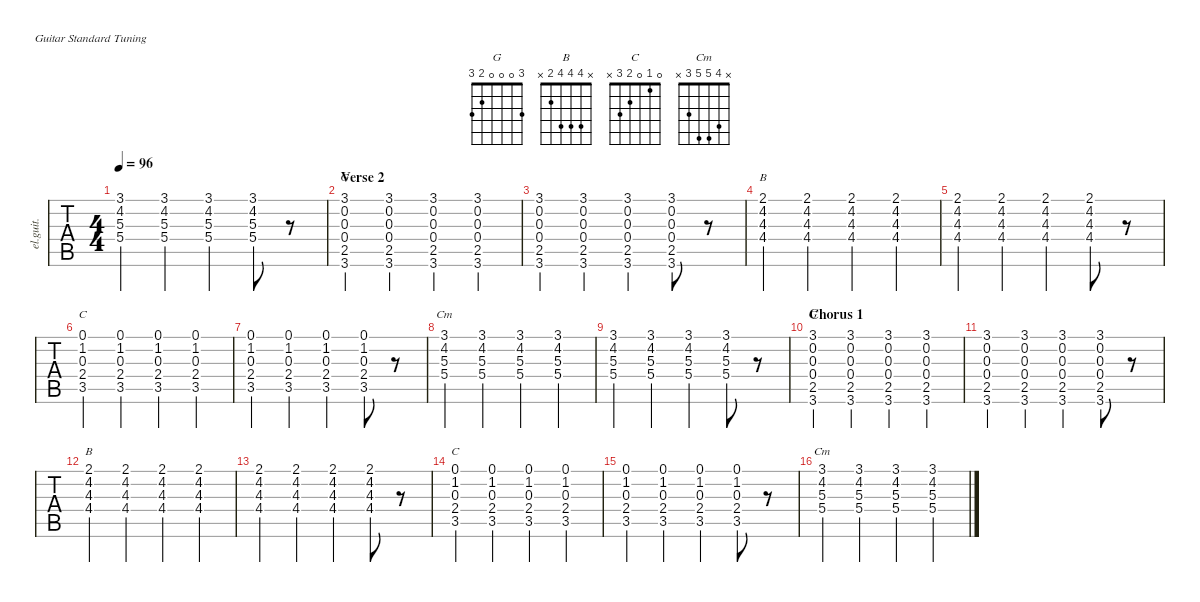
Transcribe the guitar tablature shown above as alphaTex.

\defaultSystemsLayout 4
\hideDynamics
\bracketExtendMode nobrackets
\track ("Guitar L3" "el.guit.") {instrument electricguitarclean}
\staff {tabs}
\tuning (E4 B3 G3 D3 A2 E2)
\chord ("G" 3 0 0 0 2 3) {showfingering false}
\chord ("B" x 4 4 4 2 x) {showfingering false}
\chord ("C" 0 1 0 2 3 x) {showfingering false}
\chord ("Cm" x 4 5 5 3 x) {showfingering false}
\ts (4 4)
\tempo 96
\clef g2
\ks g
(5.4{acc forcenatural} 5.3{acc forcenatural} 4.2{acc b} 3.1{acc forcenatural}).4{dy mf} (5.4{acc forcenatural} 5.3{acc forcenatural} 4.2{acc b} 3.1{acc forcenatural}).4 (5.4{acc forcenatural} 5.3{acc forcenatural} 4.2{acc b} 3.1{acc forcenatural}).4 (5.4{acc forcenatural} 5.3{acc forcenatural} 4.2{acc b} 3.1{acc forcenatural}).8 r.8 |
\section ("" "Verse 2")
(3.6{acc forcenatural} 2.5{acc forcenatural} 0.4{acc forcenatural} 0.3{acc forcenatural} 0.2{acc forcenatural} 3.1{acc forcenatural}).4{ch "G"} (3.6{acc forcenatural} 2.5{acc forcenatural} 0.4{acc forcenatural} 0.3{acc forcenatural} 0.2{acc forcenatural} 3.1{acc forcenatural}).4 (3.6{acc forcenatural} 2.5{acc forcenatural} 0.4{acc forcenatural} 0.3{acc forcenatural} 0.2{acc forcenatural} 3.1{acc forcenatural}).4 (3.6{acc forcenatural} 2.5{acc forcenatural} 0.4{acc forcenatural} 0.3{acc forcenatural} 0.2{acc forcenatural} 3.1{acc forcenatural}).4 |
(3.6{acc forcenatural} 2.5{acc forcenatural} 0.4{acc forcenatural} 0.3{acc forcenatural} 0.2{acc forcenatural} 3.1{acc forcenatural}).4 (3.6{acc forcenatural} 2.5{acc forcenatural} 0.4{acc forcenatural} 0.3{acc forcenatural} 0.2{acc forcenatural} 3.1{acc forcenatural}).4 (3.6{acc forcenatural} 2.5{acc forcenatural} 0.4{acc forcenatural} 0.3{acc forcenatural} 0.2{acc forcenatural} 3.1{acc forcenatural}).4 (3.6{acc forcenatural} 2.5{acc forcenatural} 0.4{acc forcenatural} 0.3{acc forcenatural} 0.2{acc forcenatural} 3.1{acc forcenatural}).8 r.8 |
(4.4{acc #} 4.3{acc forcenatural} 4.2{acc #} 2.1{acc #}).4{ch "B"} (4.4{acc #} 4.3{acc forcenatural} 4.2{acc #} 2.1{acc #}).4 (4.4{acc #} 4.3{acc forcenatural} 4.2{acc #} 2.1{acc #}).4 (4.4{acc #} 4.3{acc forcenatural} 4.2{acc #} 2.1{acc #}).4 |
(4.4{acc #} 4.3{acc forcenatural} 4.2{acc #} 2.1{acc #}).4 (4.4{acc #} 4.3{acc forcenatural} 4.2{acc #} 2.1{acc #}).4 (4.4{acc #} 4.3{acc forcenatural} 4.2{acc #} 2.1{acc #}).4 (4.4{acc #} 4.3{acc forcenatural} 4.2{acc #} 2.1{acc #}).8 r.8 |
(3.5{acc forcenatural} 2.4{acc forcenatural} 0.3{acc forcenatural} 1.2{acc forcenatural} 0.1{acc forcenatural}).4{ch "C"} (3.5{acc forcenatural} 2.4{acc forcenatural} 0.3{acc forcenatural} 1.2{acc forcenatural} 0.1{acc forcenatural}).4 (3.5{acc forcenatural} 2.4{acc forcenatural} 0.3{acc forcenatural} 1.2{acc forcenatural} 0.1{acc forcenatural}).4 (3.5{acc forcenatural} 2.4{acc forcenatural} 0.3{acc forcenatural} 1.2{acc forcenatural} 0.1{acc forcenatural}).4 |
(3.5{acc forcenatural} 2.4{acc forcenatural} 0.3{acc forcenatural} 1.2{acc forcenatural} 0.1{acc forcenatural}).4 (3.5{acc forcenatural} 2.4{acc forcenatural} 0.3{acc forcenatural} 1.2{acc forcenatural} 0.1{acc forcenatural}).4 (3.5{acc forcenatural} 2.4{acc forcenatural} 0.3{acc forcenatural} 1.2{acc forcenatural} 0.1{acc forcenatural}).4 (3.5{acc forcenatural} 2.4{acc forcenatural} 0.3{acc forcenatural} 1.2{acc forcenatural} 0.1{acc forcenatural}).8 r.8 |
(5.4{acc forcenatural} 5.3{acc forcenatural} 4.2{acc b} 3.1{acc forcenatural}).4{ch "Cm"} (5.4{acc forcenatural} 5.3{acc forcenatural} 4.2{acc b} 3.1{acc forcenatural}).4 (5.4{acc forcenatural} 5.3{acc forcenatural} 4.2{acc b} 3.1{acc forcenatural}).4 (5.4{acc forcenatural} 5.3{acc forcenatural} 4.2{acc b} 3.1{acc forcenatural}).4 |
(5.4{acc forcenatural} 5.3{acc forcenatural} 4.2{acc b} 3.1{acc forcenatural}).4 (5.4{acc forcenatural} 5.3{acc forcenatural} 4.2{acc b} 3.1{acc forcenatural}).4 (5.4{acc forcenatural} 5.3{acc forcenatural} 4.2{acc b} 3.1{acc forcenatural}).4 (5.4{acc forcenatural} 5.3{acc forcenatural} 4.2{acc b} 3.1{acc forcenatural}).8 r.8 |
\section ("" "Chorus 1")
(3.6{acc forcenatural} 2.5{acc forcenatural} 0.4{acc forcenatural} 0.3{acc forcenatural} 0.2{acc forcenatural} 3.1{acc forcenatural}).4{ch "G"} (3.6{acc forcenatural} 2.5{acc forcenatural} 0.4{acc forcenatural} 0.3{acc forcenatural} 0.2{acc forcenatural} 3.1{acc forcenatural}).4 (3.6{acc forcenatural} 2.5{acc forcenatural} 0.4{acc forcenatural} 0.3{acc forcenatural} 0.2{acc forcenatural} 3.1{acc forcenatural}).4 (3.6{acc forcenatural} 2.5{acc forcenatural} 0.4{acc forcenatural} 0.3{acc forcenatural} 0.2{acc forcenatural} 3.1{acc forcenatural}).4 |
(3.6{acc forcenatural} 2.5{acc forcenatural} 0.4{acc forcenatural} 0.3{acc forcenatural} 0.2{acc forcenatural} 3.1{acc forcenatural}).4 (3.6{acc forcenatural} 2.5{acc forcenatural} 0.4{acc forcenatural} 0.3{acc forcenatural} 0.2{acc forcenatural} 3.1{acc forcenatural}).4 (3.6{acc forcenatural} 2.5{acc forcenatural} 0.4{acc forcenatural} 0.3{acc forcenatural} 0.2{acc forcenatural} 3.1{acc forcenatural}).4 (3.6{acc forcenatural} 2.5{acc forcenatural} 0.4{acc forcenatural} 0.3{acc forcenatural} 0.2{acc forcenatural} 3.1{acc forcenatural}).8 r.8 |
(4.4{acc #} 4.3{acc forcenatural} 4.2{acc #} 2.1{acc #}).4{ch "B"} (4.4{acc #} 4.3{acc forcenatural} 4.2{acc #} 2.1{acc #}).4 (4.4{acc #} 4.3{acc forcenatural} 4.2{acc #} 2.1{acc #}).4 (4.4{acc #} 4.3{acc forcenatural} 4.2{acc #} 2.1{acc #}).4 |
(4.4{acc #} 4.3{acc forcenatural} 4.2{acc #} 2.1{acc #}).4 (4.4{acc #} 4.3{acc forcenatural} 4.2{acc #} 2.1{acc #}).4 (4.4{acc #} 4.3{acc forcenatural} 4.2{acc #} 2.1{acc #}).4 (4.4{acc #} 4.3{acc forcenatural} 4.2{acc #} 2.1{acc #}).8 r.8 |
(3.5{acc forcenatural} 2.4{acc forcenatural} 0.3{acc forcenatural} 1.2{acc forcenatural} 0.1{acc forcenatural}).4{ch "C"} (3.5{acc forcenatural} 2.4{acc forcenatural} 0.3{acc forcenatural} 1.2{acc forcenatural} 0.1{acc forcenatural}).4 (3.5{acc forcenatural} 2.4{acc forcenatural} 0.3{acc forcenatural} 1.2{acc forcenatural} 0.1{acc forcenatural}).4 (3.5{acc forcenatural} 2.4{acc forcenatural} 0.3{acc forcenatural} 1.2{acc forcenatural} 0.1{acc forcenatural}).4 |
(3.5{acc forcenatural} 2.4{acc forcenatural} 0.3{acc forcenatural} 1.2{acc forcenatural} 0.1{acc forcenatural}).4 (3.5{acc forcenatural} 2.4{acc forcenatural} 0.3{acc forcenatural} 1.2{acc forcenatural} 0.1{acc forcenatural}).4 (3.5{acc forcenatural} 2.4{acc forcenatural} 0.3{acc forcenatural} 1.2{acc forcenatural} 0.1{acc forcenatural}).4 (3.5{acc forcenatural} 2.4{acc forcenatural} 0.3{acc forcenatural} 1.2{acc forcenatural} 0.1{acc forcenatural}).8 r.8 |
(5.4{acc forcenatural} 5.3{acc forcenatural} 4.2{acc b} 3.1{acc forcenatural}).4{ch "Cm"} (5.4{acc forcenatural} 5.3{acc forcenatural} 4.2{acc b} 3.1{acc forcenatural}).4 (5.4{acc forcenatural} 5.3{acc forcenatural} 4.2{acc b} 3.1{acc forcenatural}).4 (5.4{acc forcenatural} 5.3{acc forcenatural} 4.2{acc b} 3.1{acc forcenatural}).4
